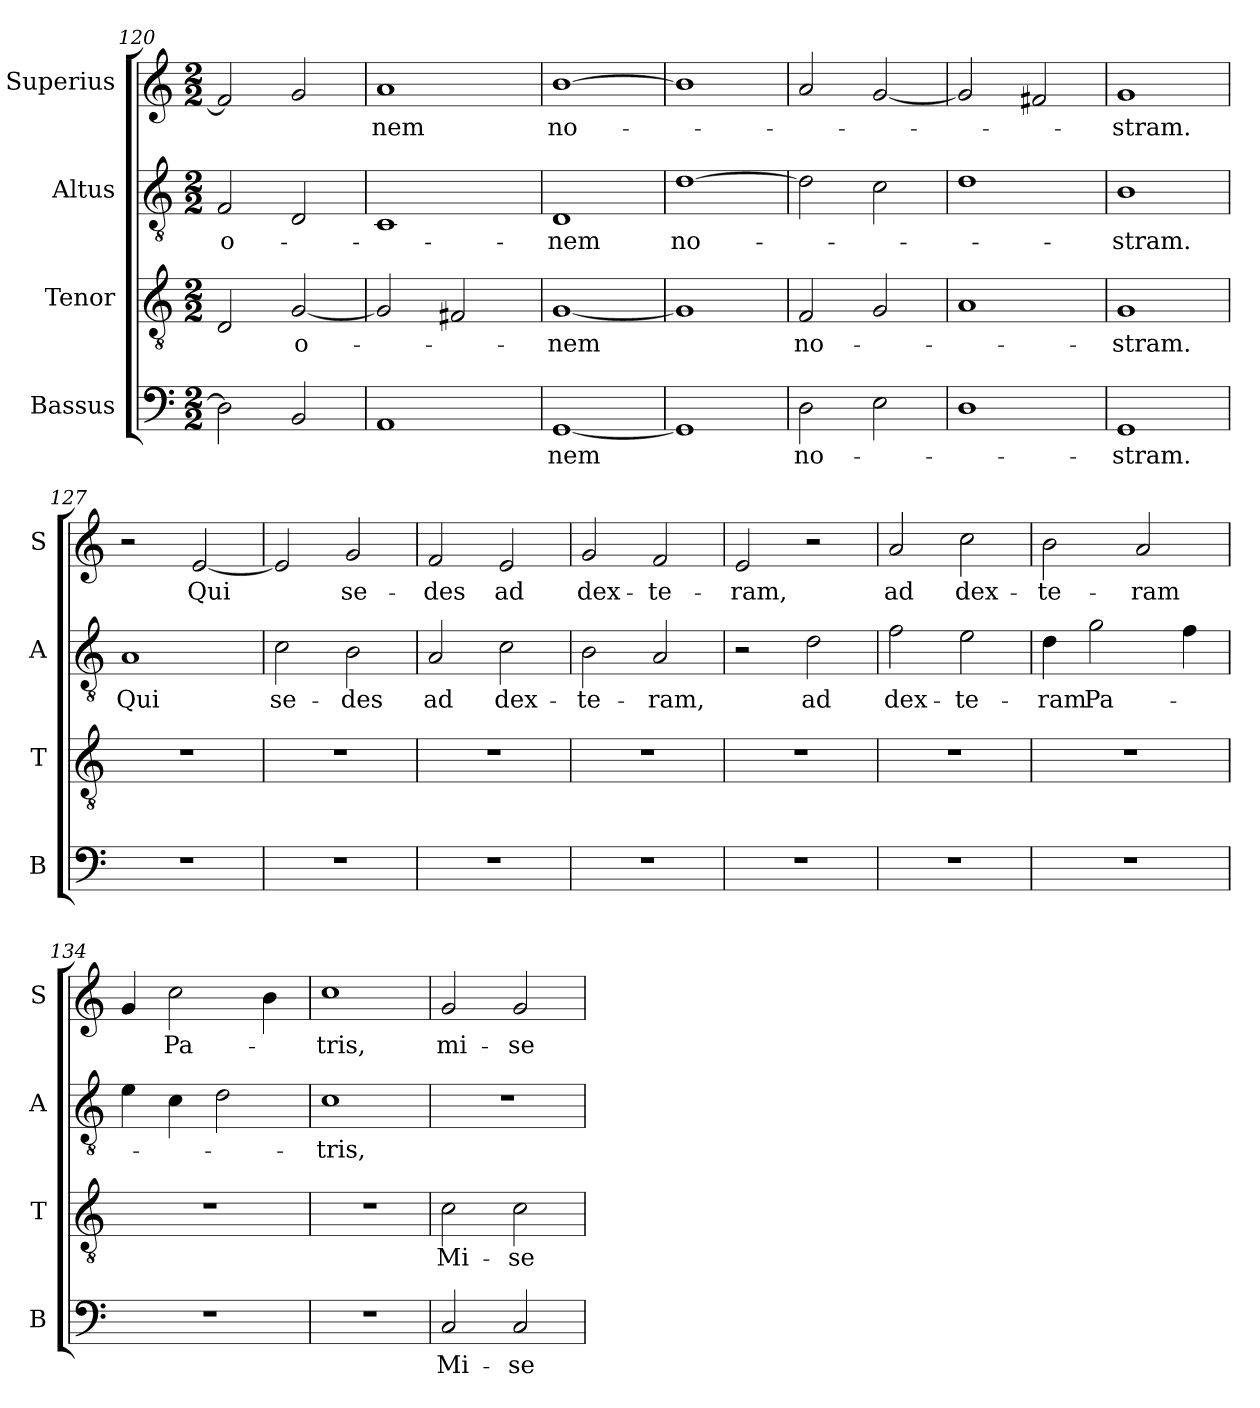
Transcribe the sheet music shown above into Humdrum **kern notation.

**kern	**text	**kern	**text	**kern	**text	**kern	**text
*part4	*part4	*part3	*part3	*part2	*part2	*part1	*part1
*staff4	*staff4	*staff3	*staff3	*staff2	*staff2	*staff1	*staff1
*I"Bassus	*	*I"Tenor	*	*I"Altus	*	*I"Superius	*
*I'B	*	*I'T	*	*I'A	*	*I'S	*
*clefF4	*	*clefGv2	*	*clefGv2	*	*clefG2	*
*k[]	*	*k[]	*	*k[]	*	*k[]	*
*M2/2	*	*M2/2	*	*M2/2	*	*M2/2	*
=120	=120	=120	=120	=120	=120	=120	=120
2D]	.	2D	.	2F	-o-	2f]	.
2BB	.	[2G	-o-	2D	.	2g	.
=121	=121	=121	=121	=121	=121	=121	=121
1AA	.	2G]	.	1C	.	1a	-nem
.	.	2F#X	.	.	.	.	.
=122	=122	=122	=122	=122	=122	=122	=122
[1GG	-nem	[1G	-nem	1D	-nem	[1b	no-
=123	=123	=123	=123	=123	=123	=123	=123
1GG]	.	1G]	.	[1d	no-	1b]	.
=124	=124	=124	=124	=124	=124	=124	=124
2D	no-	2F	no-	2d]	.	2a	.
2E	.	2G	.	2c	.	[2g	.
=125	=125	=125	=125	=125	=125	=125	=125
1D	.	1A	.	1d	.	2g]	.
.	.	.	.	.	.	2f#X	.
=126	=126	=126	=126	=126	=126	=126	=126
1GG	-stram.	1G	-stram.	1B	-stram.	1g	-stram.
=127	=127	=127	=127	=127	=127	=127	=127
1r	.	1r	.	1A	Qui	2r	.
.	.	.	.	.	.	[2e	Qui
=128	=128	=128	=128	=128	=128	=128	=128
1r	.	1r	.	2c	se-	2e]	.
.	.	.	.	2B	-des	2g	se-
=129	=129	=129	=129	=129	=129	=129	=129
1r	.	1r	.	2A	ad	2f	-des
.	.	.	.	2c	dex-	2e	ad
=130	=130	=130	=130	=130	=130	=130	=130
1r	.	1r	.	2B	-te-	2g	dex-
.	.	.	.	2A	-ram,	2f	-te-
=131	=131	=131	=131	=131	=131	=131	=131
1r	.	1r	.	2r	.	2e	-ram,
!	!	!	!	!	!LO:LY:i	!	!
.	.	.	.	2d	ad	2r	.
=132	=132	=132	=132	=132	=132	=132	=132
!	!	!	!	!	!LO:LY:i	!	!LO:LY:i
1r	.	1r	.	2f	dex-	2a	ad
!	!	!	!	!	!LO:LY:i	!	!LO:LY:i
.	.	.	.	2e	-te-	2cc	dex-
=133	=133	=133	=133	=133	=133	=133	=133
!	!	!	!	!	!LO:LY:i	!	!LO:LY:i
1r	.	1r	.	4d	-ram	2b	-te-
.	.	.	.	2g	Pa-	.	.
!	!	!	!	!	!	!	!LO:LY:i
.	.	.	.	.	.	2a	-ram
.	.	.	.	4f	.	.	.
=134	=134	=134	=134	=134	=134	=134	=134
1r	.	1r	.	4e	.	4g	.
.	.	.	.	4c	.	2cc	Pa-
.	.	.	.	2d	.	.	.
.	.	.	.	.	.	4b	.
=135	=135	=135	=135	=135	=135	=135	=135
1r	.	1r	.	1c	-tris,	1cc	-tris,
=136	=136	=136	=136	=136	=136	=136	=136
2C	Mi-	2c	Mi-	1r	.	2g	mi-
2C	-se-	2c	-se-	.	.	2g	-se-
=	=	=	=	=	=	=	=
*-	*-	*-	*-	*-	*-	*-	*-
